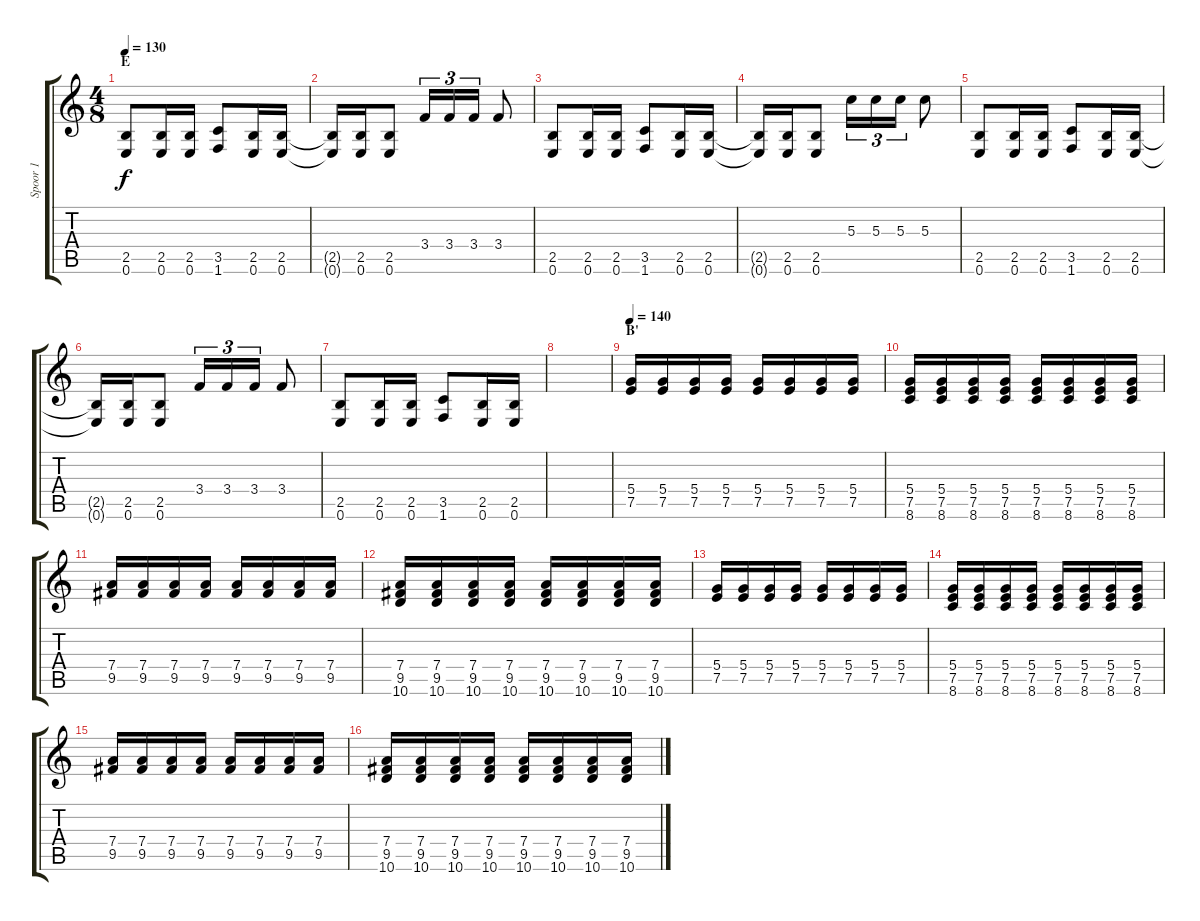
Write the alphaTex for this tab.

\track ("Spoor 1" "Spoor 1") {instrument overdrivenguitar}
\staff {score tabs}
\tuning (E4 B3 G3 D3 A2 E2) {hide}
\ts (4 8)
\section ("" "E")
\tempo 130
\clef g2
\ks c
(2.5 0.6).8{dy f} (2.5 0.6).16 (2.5 0.6).16 (3.5 1.6).8 (2.5 0.6).16 (2.5 0.6).16 |
(2.5{t} 0.6{t}).16 (2.5 0.6).16 (2.5 0.6).8 3.4.16{tu (3 2)} 3.4.16{tu (3 2)} 3.4.16{tu (3 2)} 3.4.8 |
(2.5 0.6).8 (2.5 0.6).16 (2.5 0.6).16 (3.5 1.6).8 (2.5 0.6).16 (2.5 0.6).16 |
(2.5{t} 0.6{t}).16 (2.5 0.6).16 (2.5 0.6).8 5.3.16{tu (3 2)} 5.3.16{tu (3 2)} 5.3.16{tu (3 2)} 5.3.8 |
(2.5 0.6).8 (2.5 0.6).16 (2.5 0.6).16 (3.5 1.6).8 (2.5 0.6).16 (2.5 0.6).16 |
(2.5{t} 0.6{t}).16 (2.5 0.6).16 (2.5 0.6).8 3.4.16{tu (3 2)} 3.4.16{tu (3 2)} 3.4.16{tu (3 2)} 3.4.8 |
(2.5 0.6).8 (2.5 0.6).16 (2.5 0.6).16 (3.5 1.6).8 (2.5 0.6).16 (2.5 0.6).16 |
|
\section ("" "B'")
\tempo 140
(5.4 7.5).16{volume 13} (5.4 7.5).16 (5.4 7.5).16 (5.4 7.5).16 (5.4 7.5).16 (5.4 7.5).16 (5.4 7.5).16 (5.4 7.5).16 |
(5.4 7.5 8.6).16 (5.4 7.5 8.6).16 (5.4 7.5 8.6).16 (5.4 7.5 8.6).16 (5.4 7.5 8.6).16 (5.4 7.5 8.6).16 (5.4 7.5 8.6).16 (5.4 7.5 8.6).16 |
(7.4 9.5).16 (7.4 9.5).16 (7.4 9.5).16 (7.4 9.5).16 (7.4 9.5).16 (7.4 9.5).16 (7.4 9.5).16 (7.4 9.5).16 |
(7.4 9.5 10.6).16 (7.4 9.5 10.6).16 (7.4 9.5 10.6).16 (7.4 9.5 10.6).16 (7.4 9.5 10.6).16 (7.4 9.5 10.6).16 (7.4 9.5 10.6).16 (7.4 9.5 10.6).16 |
(5.4 7.5).16 (5.4 7.5).16 (5.4 7.5).16 (5.4 7.5).16 (5.4 7.5).16 (5.4 7.5).16 (5.4 7.5).16 (5.4 7.5).16 |
(5.4 7.5 8.6).16 (5.4 7.5 8.6).16 (5.4 7.5 8.6).16 (5.4 7.5 8.6).16 (5.4 7.5 8.6).16 (5.4 7.5 8.6).16 (5.4 7.5 8.6).16 (5.4 7.5 8.6).16 |
(7.4 9.5).16 (7.4 9.5).16 (7.4 9.5).16 (7.4 9.5).16 (7.4 9.5).16 (7.4 9.5).16 (7.4 9.5).16 (7.4 9.5).16 |
(7.4 9.5 10.6).16 (7.4 9.5 10.6).16 (7.4 9.5 10.6).16 (7.4 9.5 10.6).16 (7.4 9.5 10.6).16 (7.4 9.5 10.6).16 (7.4 9.5 10.6).16 (7.4 9.5 10.6).16
